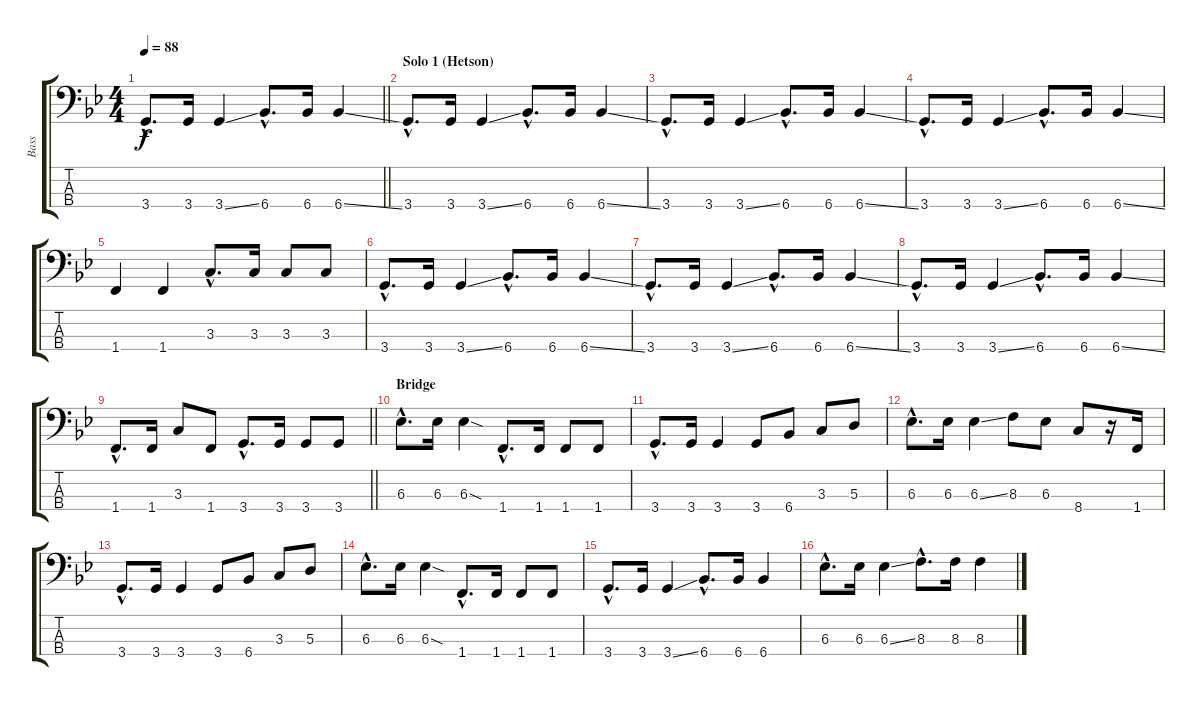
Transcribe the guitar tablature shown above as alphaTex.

\track ("Bass" "Bass") {instrument electricbasspick}
\staff {score tabs}
\tuning (G2 D2 A1 E1) {hide}
\ts (4 4)
\tempo 88
\clef f4
\barLineRight lightlight
\ks gminor
3.4{hac}.8{d dy f} 3.4.16 3.4{ss}.4 6.4{hac}.8{d} 6.4.16 6.4{ss}.4 |
\section ("" "Solo 1 (Hetson)")
3.4{hac}.8{d} 3.4.16 3.4{ss}.4 6.4{hac}.8{d} 6.4.16 6.4{ss}.4 |
3.4{hac}.8{d} 3.4.16 3.4{ss}.4 6.4{hac}.8{d} 6.4.16 6.4{ss}.4 |
3.4{hac}.8{d} 3.4.16 3.4{ss}.4 6.4{hac}.8{d} 6.4.16 6.4{ss}.4 |
1.4.4 1.4.4 3.3{hac}.8{d} 3.3.16 3.3.8 3.3.8 |
3.4{hac}.8{d} 3.4.16 3.4{ss}.4 6.4{hac}.8{d} 6.4.16 6.4{ss}.4 |
3.4{hac}.8{d} 3.4.16 3.4{ss}.4 6.4{hac}.8{d} 6.4.16 6.4{ss}.4 |
3.4{hac}.8{d} 3.4.16 3.4{ss}.4 6.4{hac}.8{d} 6.4.16 6.4{ss}.4 |
\barLineRight lightlight
1.4{hac}.8{d} 1.4.16 3.3.8 1.4.8 3.4{hac}.8{d} 3.4.16 3.4.8 3.4.8 |
\section ("" "Bridge")
6.3{hac}.8{d} 6.3.16 6.3{sod}.4 1.4{hac}.8{d} 1.4.16 1.4.8 1.4.8 |
3.4{hac}.8{d} 3.4.16 3.4.4 3.4.8 6.4.8 3.3.8 5.3.8 |
6.3{hac}.8{d} 6.3.16 6.3{ss}.4 8.3.8 6.3.8 8.4.8 r.16 1.4.16 |
3.4{hac}.8{d} 3.4.16 3.4.4 3.4.8 6.4.8 3.3.8 5.3.8 |
6.3{hac}.8{d} 6.3.16 6.3{sod}.4 1.4{hac}.8{d} 1.4.16 1.4.8 1.4.8 |
3.4{hac}.8{d} 3.4.16 3.4{ss}.4 6.4{hac}.8{d} 6.4.16 6.4.4 |
6.3{hac}.8{d} 6.3.16 6.3{ss}.4 8.3{hac}.8{d} 8.3.16 8.3{ss}.4
